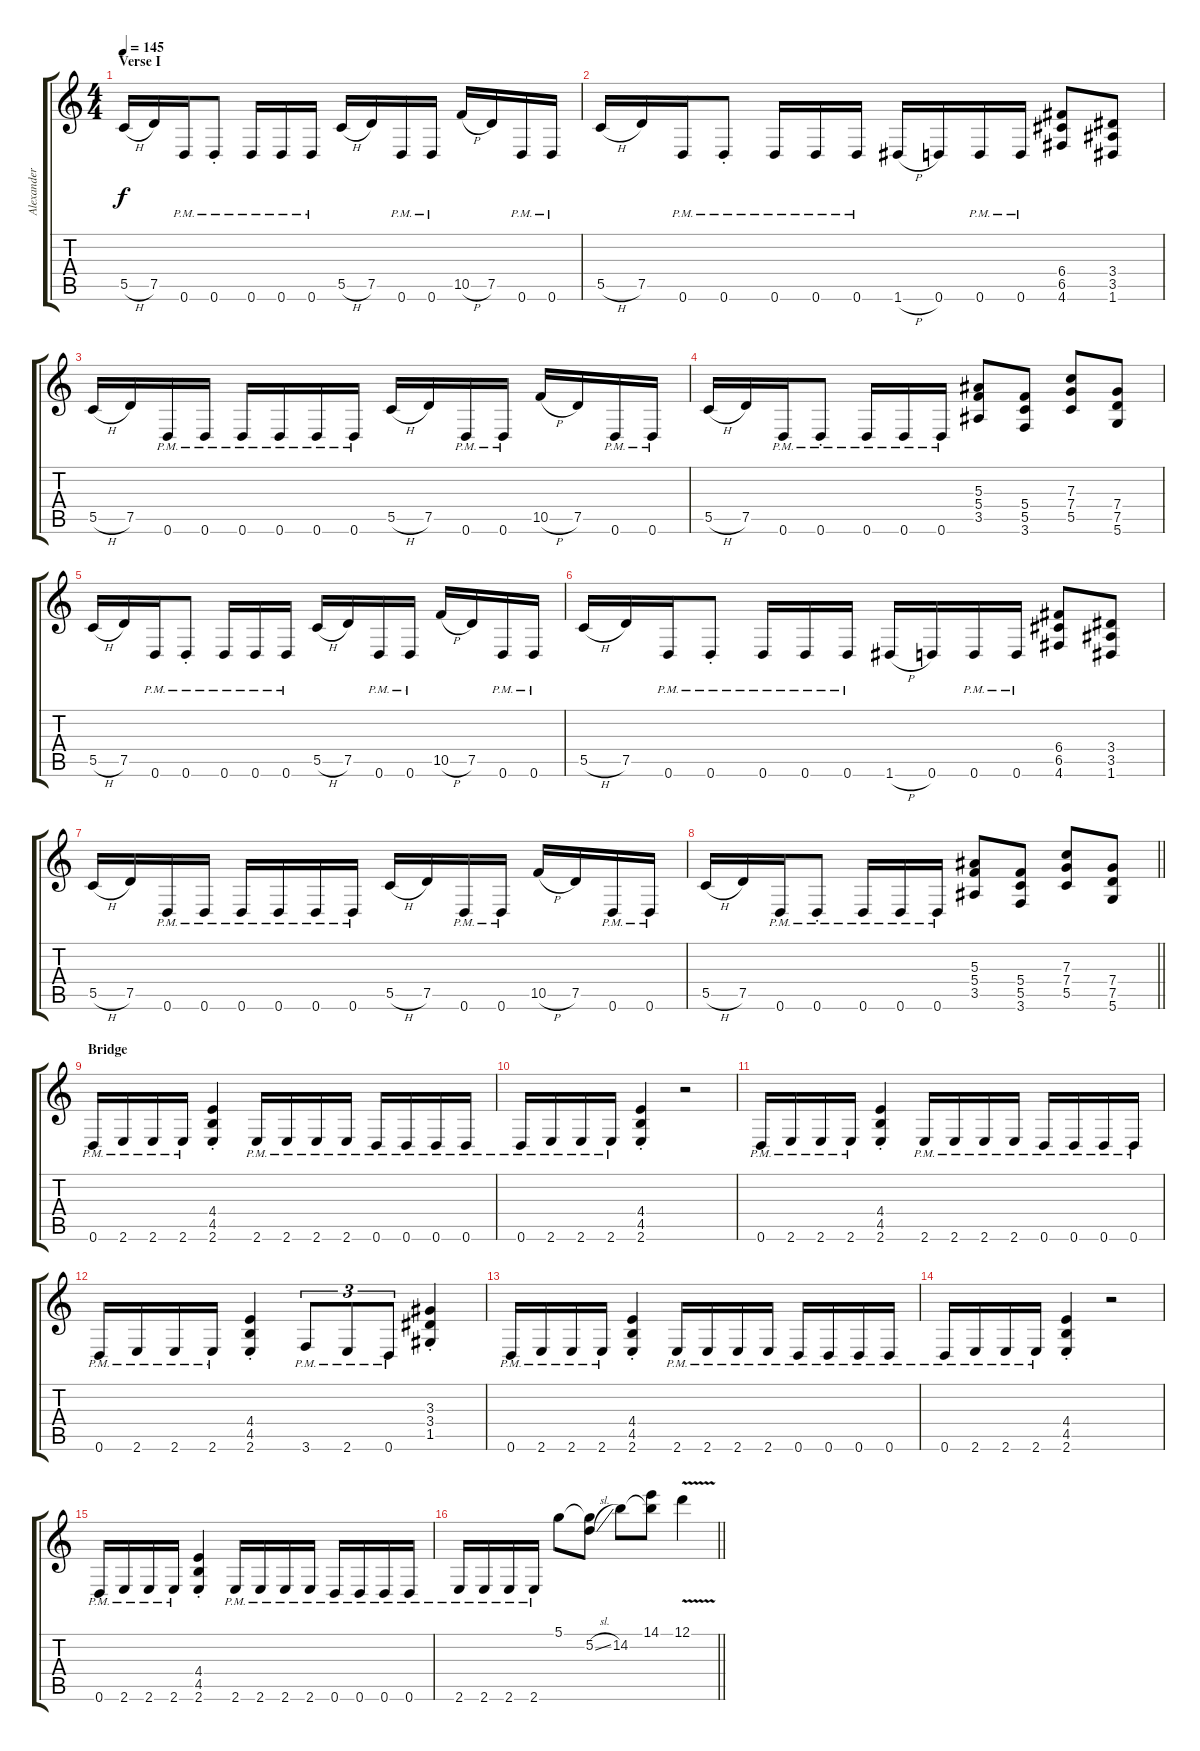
\track ("Alexander (Rythm Guitar)" "Alexander ") {instrument overdrivenguitar}
\staff {score tabs}
\tuning (D4 A3 F3 C3 G2 D2) {hide}
\ts (4 4)
\section ("" "Verse I")
\tempo 145
\clef g2
\ks c
5.5{h}.16{dy f volume 13 balance 14 instrument overdrivenguitar} 7.5.16 0.6{pm}.16 0.6{pm st}.8 0.6{pm}.16 0.6{pm}.16 0.6{pm}.16 5.5{h}.16 7.5.16 0.6{pm}.16 0.6{pm}.16 10.5{h}.16 7.5.16 0.6{pm}.16 0.6{pm}.16 |
5.5{h}.16 7.5.16 0.6{pm}.16 0.6{pm st}.8 0.6{pm}.16 0.6{pm}.16 0.6{pm}.16 1.6{h}.16 0.6.16 0.6{pm}.16 0.6{pm}.16 (6.4 6.5 4.6).8 (3.4 3.5 1.6).8 |
5.5{h}.16 7.5.16 0.6{pm}.16 0.6{pm}.16 0.6{pm}.16 0.6{pm}.16 0.6{pm}.16 0.6{pm}.16 5.5{h}.16 7.5.16 0.6{pm}.16 0.6{pm}.16 10.5{h}.16 7.5.16 0.6{pm}.16 0.6{pm}.16 |
5.5{h}.16 7.5.16 0.6{pm}.16 0.6{pm st}.8 0.6{pm}.16 0.6{pm}.16 0.6{pm}.16 (5.3 5.4 3.5).8 (5.4 5.5 3.6).8 (7.3 7.4 5.5).8 (7.4 7.5 5.6).8 |
5.5{h}.16 7.5.16 0.6{pm}.16 0.6{pm st}.8 0.6{pm}.16 0.6{pm}.16 0.6{pm}.16 5.5{h}.16 7.5.16 0.6{pm}.16 0.6{pm}.16 10.5{h}.16 7.5.16 0.6{pm}.16 0.6{pm}.16 |
5.5{h}.16 7.5.16 0.6{pm}.16 0.6{pm st}.8 0.6{pm}.16 0.6{pm}.16 0.6{pm}.16 1.6{h}.16 0.6.16 0.6{pm}.16 0.6{pm}.16 (6.4 6.5 4.6).8 (3.4 3.5 1.6).8 |
5.5{h}.16 7.5.16 0.6{pm}.16 0.6{pm}.16 0.6{pm}.16 0.6{pm}.16 0.6{pm}.16 0.6{pm}.16 5.5{h}.16 7.5.16 0.6{pm}.16 0.6{pm}.16 10.5{h}.16 7.5.16 0.6{pm}.16 0.6{pm}.16 |
\barLineRight lightlight
5.5{h}.16 7.5.16 0.6{pm}.16 0.6{pm st}.8 0.6{pm}.16 0.6{pm}.16 0.6{pm}.16 (5.3 5.4 3.5).8 (5.4 5.5 3.6).8 (7.3 7.4 5.5).8 (7.4 7.5 5.6).8 |
\section ("" "Bridge")
0.6{pm}.16{volume 13 balance 14 instrument overdrivenguitar} 2.6{pm}.16 2.6{pm}.16 2.6{pm}.16 (4.4{st} 4.5{st} 2.6{st}).4 2.6{pm}.16 2.6{pm}.16 2.6{pm}.16 2.6{pm}.16 0.6{pm}.16 0.6{pm}.16 0.6{pm}.16 0.6{pm}.16 |
0.6{pm}.16 2.6{pm}.16 2.6{pm}.16 2.6{pm}.16 (4.4{st} 4.5{st} 2.6{st}).4 r.2 |
0.6{pm}.16 2.6{pm}.16 2.6{pm}.16 2.6{pm}.16 (4.4{st} 4.5{st} 2.6{st}).4 2.6{pm}.16 2.6{pm}.16 2.6{pm}.16 2.6{pm}.16 0.6{pm}.16 0.6{pm}.16 0.6{pm}.16 0.6{pm}.16 |
0.6{pm}.16 2.6{pm}.16 2.6{pm}.16 2.6{pm}.16 (4.4{st} 4.5{st} 2.6{st}).4 3.6{pm}.8{tu (3 2)} 2.6{pm}.8{tu (3 2)} 0.6{pm}.8{tu (3 2)} (3.3{st} 3.4{st} 1.5{st}).4 |
0.6{pm}.16{volume 13 balance 13 instrument overdrivenguitar} 2.6{pm}.16 2.6{pm}.16 2.6{pm}.16 (4.4{st} 4.5{st} 2.6{st}).4 2.6{pm}.16 2.6{pm}.16 2.6{pm}.16 2.6{pm}.16 0.6{pm}.16 0.6{pm}.16 0.6{pm}.16 0.6{pm}.16 |
0.6{pm}.16 2.6{pm}.16 2.6{pm}.16 2.6{pm}.16 (4.4{st} 4.5{st} 2.6{st}).4 r.2 |
0.6{pm}.16 2.6{pm}.16 2.6{pm}.16 2.6{pm}.16 (4.4{st} 4.5{st} 2.6{st}).4 2.6{pm}.16 2.6{pm}.16 2.6{pm}.16 2.6{pm}.16 0.6{pm}.16 0.6{pm}.16 0.6{pm}.16 0.6{pm}.16 |
\barLineRight lightlight
2.6{pm}.16 2.6{pm}.16 2.6{pm}.16 2.6{pm}.16 5.1.8 (5.1{t} 5.2{sl}).8 14.2.8 (14.1 14.2{t}).8 12.1{v}.4
